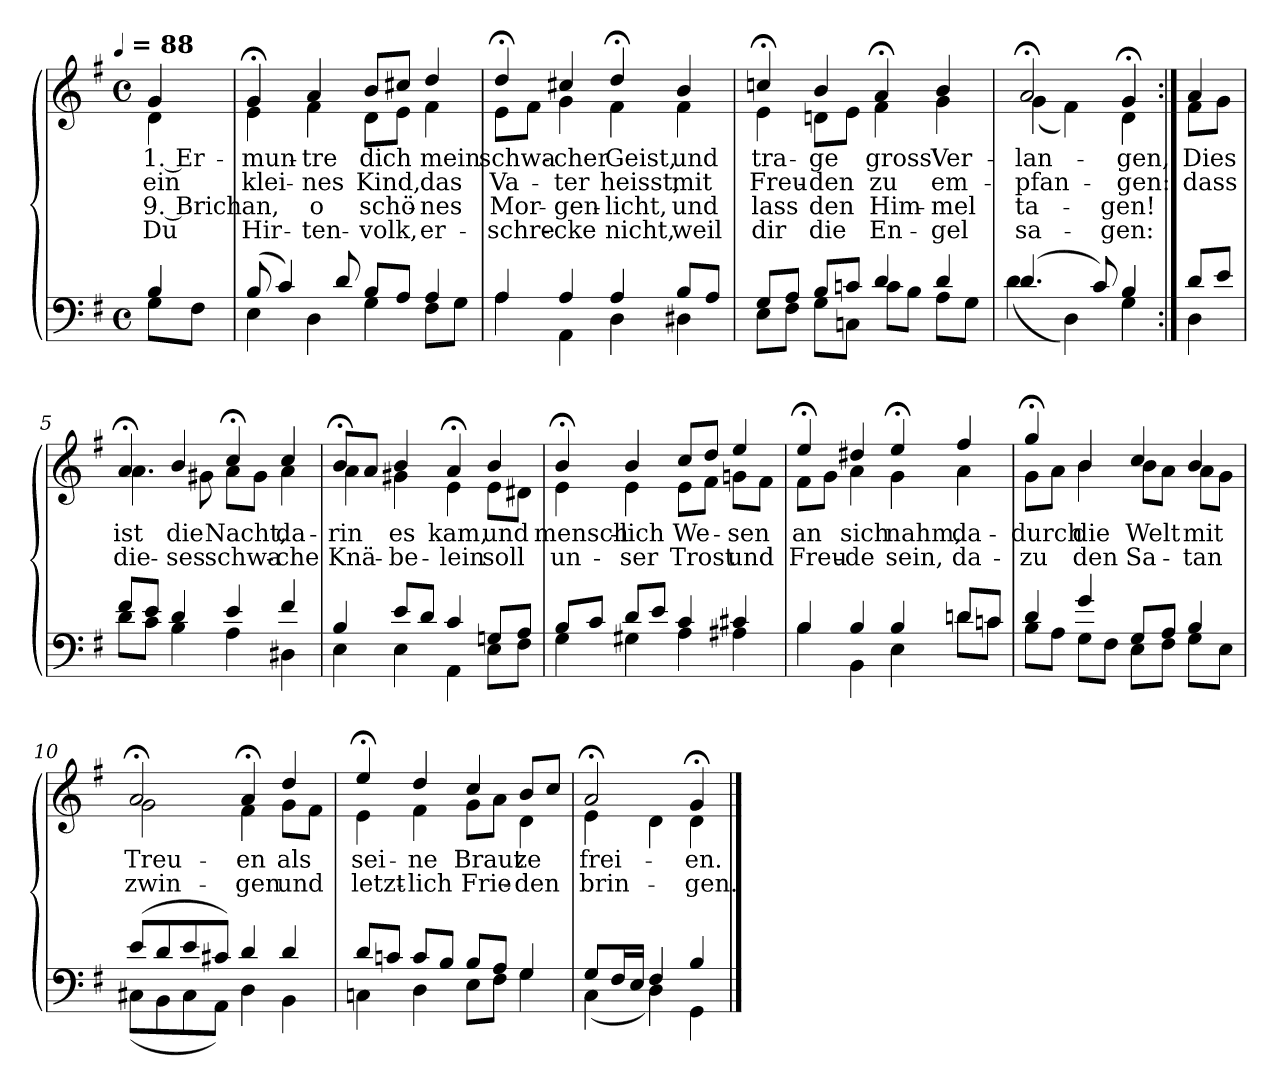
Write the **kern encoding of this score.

**kern	**kern	**text	**text	**text	**text	**dynam
*part1	*part1	*part1	*part1	*part1	*part1	*part1
*staff2	*staff1	*staff1	*staff1	*staff1	*staff1	*staff1/2
*clefF4	*clefG2	*	*	*	*	*
*k[f#]	*k[f#]	*	*	*	*	*
!!LO:TX:omd:t=[quarter] = 88
*M4/4	*M4/4	*	*	*	*	*
*met(c)	*met(c)	*	*	*	*	*
*MM88	*MM88	*	*	*	*	*
=	=	=	=	=	=	=
*^	*^	*	*	*	*	*
4B	8GL	4g	4d	1. Er-	ein	9. Brich	Du	.
.	8F#J	.	.	.	.	.	.	.
=1	=1	=1	=1	=1	=1	=1	=1	=1
*	*	*MM86	*	*	*	*	*	*
(8B	4E	4g;<	4e	-mun-	klei-	an,	Hir-	.
4c)	.	.	.	.	.	.	.	.
.	4D	4a	4f#	-tre	-nes	o	-ten-	♩ = 86.3
8d	.	.	.	.	.	.	.	.
8BL	4G	8bL	8dL	dich	Kind,	schö-	-volk,	♩ = 85.3
8AJ	.	8cc#XJ	8eJ	.	.	.	.	.
4A	8F#L	4dd	4f#	mein	das	-nes	er-	.
.	8GJ	.	.	.	.	.	.	.
=2	=2	=2	=2	=2	=2	=2	=2	=2
*	*	*MM85	*	*	*	*	*	*
4A	4A	4dd;<	8eL	schwa-	Va-	Mor-	-schre-	.
.	.	.	8f#J	.	.	.	.	.
4A	4AA	4cc#X	4g	-cher	-ter	-gen-	-cke	♩ = 82
4A	4D	4dd;<	4f#	Geist,	heisst,	-licht,	nicht,	.
8BL	4D#X	4b	4f#	und	mit	und	weil	♩ = 84
8AJ	.	.	.	.	.	.	.	.
=3	=3	=3	=3	=3	=3	=3	=3	=3
*	*	*MM84	*	*	*	*	*	*
8GL	8EL	4ccn;<	4e	tra-	Freu-	lass	dir	.
8AJ	8F#J	.	.	.	.	.	.	.
8BL	8GL	4b	8dnL	-ge	-den	den	die	♩ = 84
8cnJ	8CnJ	.	8eJ	.	.	.	.	.
4d	8cL	4a;<	4f#	gross'	zu	Him-	En-	.
.	8BJ	.	.	.	.	.	.	.
4d	8AL	4b	4g	Ver-	em-	-mel	-gel	♩ = 83
.	8GJ	.	.	.	.	.	.	.
=4	=4	=4	=4	=4	=4	=4	=4	=4
*	*	*MM82	*	*	*	*	*	*
(4.d	(4d	2a;<	(4g	-lan-	-pfan-	ta-	sa-	.
.	4D)	.	4f#)	.	.	.	.	.
8c)	.	.	.	.	.	.	.	.
4B	4G	4g;<	4d	gen,	-gen:	-gen!	-gen:	.
!!LO:LB:g=z	!!
=:|!	=:|!	=:|!	=:|!	=:|!	=:|!	=:|!	=:|!	=:|!
*	*	*MM82	*	*	*	*	*	*
8dL	4D	4a	8f#L	Dies	dass	.	.	.
8eJ	.	.	8gJ	.	.	.	.	.
=5	=5	=5	=5	=5	=5	=5	=5	=5
*	*	*MM81	*	*	*	*	*	*
8f#L	8dL	4a;<	4.a	ist	die-	.	.	.
8eJ	8cJ	.	.	.	.	.	.	.
4d	4B	4b	.	die	-ses	.	.	.
.	.	.	8g#X	.	.	.	.	.
4e	4A	4cc;<	8aL	Nacht,	schwa-	.	.	♩ = 80.5
.	.	.	8g#J	.	.	.	.	.
4f#	4D#X	4cc	4a	da-	-che	.	.	.
=6	=6	=6	=6	=6	=6	=6	=6	=6
4B	4E	8b;<L	4a	-rin	Knä-	.	.	.
.	.	8aJ	.	.	.	.	.	.
8eL	4E	4b	4g#X	es	-be-	.	.	♩ = 79
8dJ	.	.	.	.	.	.	.	.
4c	4AA	4a;<	4e	kam,	-lein	.	.	.
8GnL	8EL	4b	8eL	und	soll	.	.	♩ = 81
8AJ	8F#J	.	8d#XJ	.	.	.	.	.
=7	=7	=7	=7	=7	=7	=7	=7	=7
8BL	4G	4b;<	4e	mensch-	un-	.	.	.
8cJ	.	.	.	.	.	.	.	.
8dL	4G#X	4b	4e	-lich	-ser	.	.	♩ = 79
8eJ	.	.	.	.	.	.	.	.
4c	4A	8ccL	8eL	We-	Trost	.	.	♩ = 80
.	.	8ddJ	8f#J	.	.	.	.	.
4c#X	4A#X	4ee	8gnL	-sen	und	.	.	♩ = 79
.	.	.	8f#J	.	.	.	.	.
=8	=8	=8	=8	=8	=8	=8	=8	=8
*	*	*MM78	*	*	*	*	*	*
4B	4B	4ee;<	8f#L	an	Freu-	.	.	.
.	.	.	8gJ	.	.	.	.	.
4B	4BB	4dd#X	4a	sich	-de	.	.	.
4B	4E	4ee;<	4g	nahm,	sein,	.	.	.
8dnL	8dL	4ff#	4a	da-	da-	.	.	.
8cnJ	8cJ	.	.	.	.	.	.	.
!!LO:LB:g=z	!!
=9	=9	=9	=9	=9	=9	=9	=9	=9
*	*	*MM79	*	*	*	*	*	*
4d	8BL	4gg;<	8gL	-durch	-zu	.	.	.
.	8AJ	.	8aJ	.	.	.	.	.
4g	8GL	4b	4b	die	den	.	.	.
.	8F#J	.	.	.	.	.	.	.
8GL	8EL	4cc	8bL	Welt	Sa-	.	.	♩ = 80.3
8AJ	8F#J	.	8aJ	.	.	.	.	.
4B	8GL	4b	8aL	mit	-tan	.	.	.
.	8EJ	.	8gJ	.	.	.	.	.
=10	=10	=10	=10	=10	=10	=10	=10	=10
*	*	*MM79	*	*	*	*	*	*
(8eL	(8C#XL	2a;<	2g	Treu-	zwin-	.	.	.
8d	8BB	.	.	.	.	.	.	.
8e	8C#	.	.	.	.	.	.	.
8c#XJ)	8AAJ)	.	.	.	.	.	.	.
4d	4D	4a;<	4f#	-en	-gen	.	.	.
4d	4BB	4dd	8gL	als	und	.	.	♩ = 74
.	.	.	8f#J	.	.	.	.	.
=11	=11	=11	=11	=11	=11	=11	=11	=11
*	*	*MM76	*	*	*	*	*	*
8dL	4Cn	4ee;<	4e	sei-	letzt-	.	.	.
8cnJ	.	.	.	.	.	.	.	.
8cL	4D	4dd	4f#	-ne	-lich	.	.	.
8BJ	.	.	.	.	.	.	.	.
8BL	8EL	4cc	8gL	Braut	Frie-	.	.	♩ = 74
8AJ	8F#J	.	8aJ	.	.	.	.	.
4G	4G	8bL	4d	ze	-den	.	.	♩ = 73
.	.	8ccJ	.	.	.	.	.	.
=12	=12	=12	=12	=12	=12	=12	=12	=12
*	*	*MM70	*	*	*	*	*	*
8GL	(4C	2a;<	4e	frei-	brin-	.	.	.
16F#L	.	.	.	.	.	.	.	.
16EJJ	.	.	.	.	.	.	.	.
4F#	4D)	.	4d	.	.	.	.	.
4B	4GG	4g;<	4d	-en.	-gen.	.	.	.
*v	*v	*	*	*	*	*	*	*
*	*v	*v	*	*	*	*	*
==	==	==	==	==	==	==
*-	*-	*-	*-	*-	*-	*-
